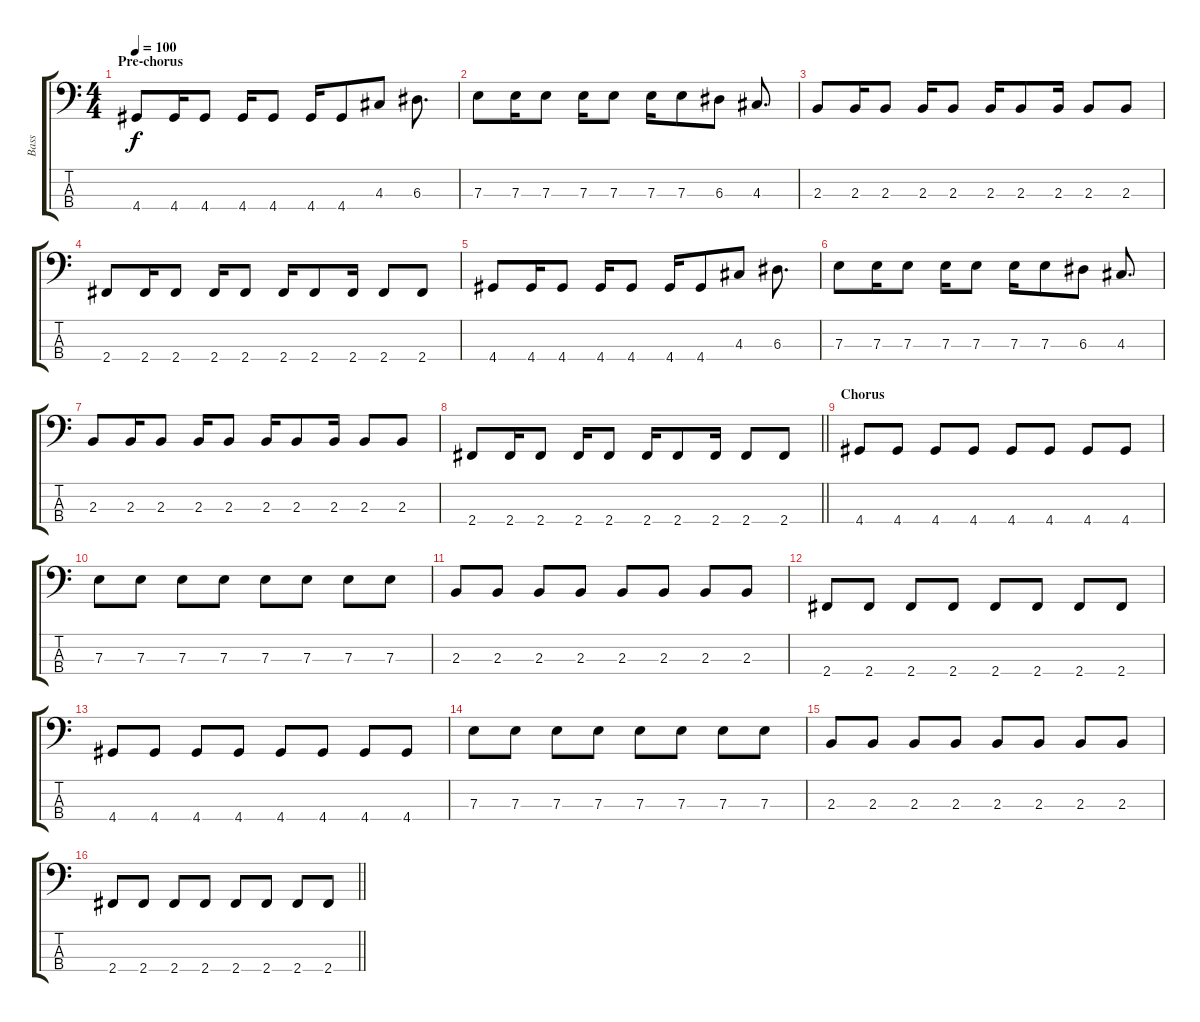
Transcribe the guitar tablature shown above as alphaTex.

\track ("Bass" "Bass") {instrument electricbassfinger}
\staff {score tabs}
\tuning (G2 D2 A1 E1) {hide}
\ts (4 4)
\section ("" "Pre-chorus")
\tempo 100
\clef f4
\ks c
4.4.8{dy f} 4.4.16 4.4.8 4.4.16 4.4.8 4.4.16 4.4.8 4.3.8 6.3.8{d} |
7.3.8 7.3.16 7.3.8 7.3.16 7.3.8 7.3.16 7.3.8 6.3.8 4.3.8{d} |
2.3.8 2.3.16 2.3.8 2.3.16 2.3.8 2.3.16 2.3.8 2.3.16 2.3.8 2.3.8 |
2.4.8 2.4.16 2.4.8 2.4.16 2.4.8 2.4.16 2.4.8 2.4.16 2.4.8 2.4.8 |
4.4.8 4.4.16 4.4.8 4.4.16 4.4.8 4.4.16 4.4.8 4.3.8 6.3.8{d} |
7.3.8 7.3.16 7.3.8 7.3.16 7.3.8 7.3.16 7.3.8 6.3.8 4.3.8{d} |
2.3.8 2.3.16 2.3.8 2.3.16 2.3.8 2.3.16 2.3.8 2.3.16 2.3.8 2.3.8 |
\barLineRight lightlight
2.4.8 2.4.16 2.4.8 2.4.16 2.4.8 2.4.16 2.4.8 2.4.16 2.4.8 2.4.8 |
\section ("" "Chorus")
4.4.8 4.4.8 4.4.8 4.4.8 4.4.8 4.4.8 4.4.8 4.4.8 |
7.3.8 7.3.8 7.3.8 7.3.8 7.3.8 7.3.8 7.3.8 7.3.8 |
2.3.8 2.3.8 2.3.8 2.3.8 2.3.8 2.3.8 2.3.8 2.3.8 |
2.4.8 2.4.8 2.4.8 2.4.8 2.4.8 2.4.8 2.4.8 2.4.8 |
4.4.8 4.4.8 4.4.8 4.4.8 4.4.8 4.4.8 4.4.8 4.4.8 |
7.3.8 7.3.8 7.3.8 7.3.8 7.3.8 7.3.8 7.3.8 7.3.8 |
2.3.8 2.3.8 2.3.8 2.3.8 2.3.8 2.3.8 2.3.8 2.3.8 |
\barLineRight lightlight
2.4.8 2.4.8 2.4.8 2.4.8 2.4.8 2.4.8 2.4.8 2.4.8
